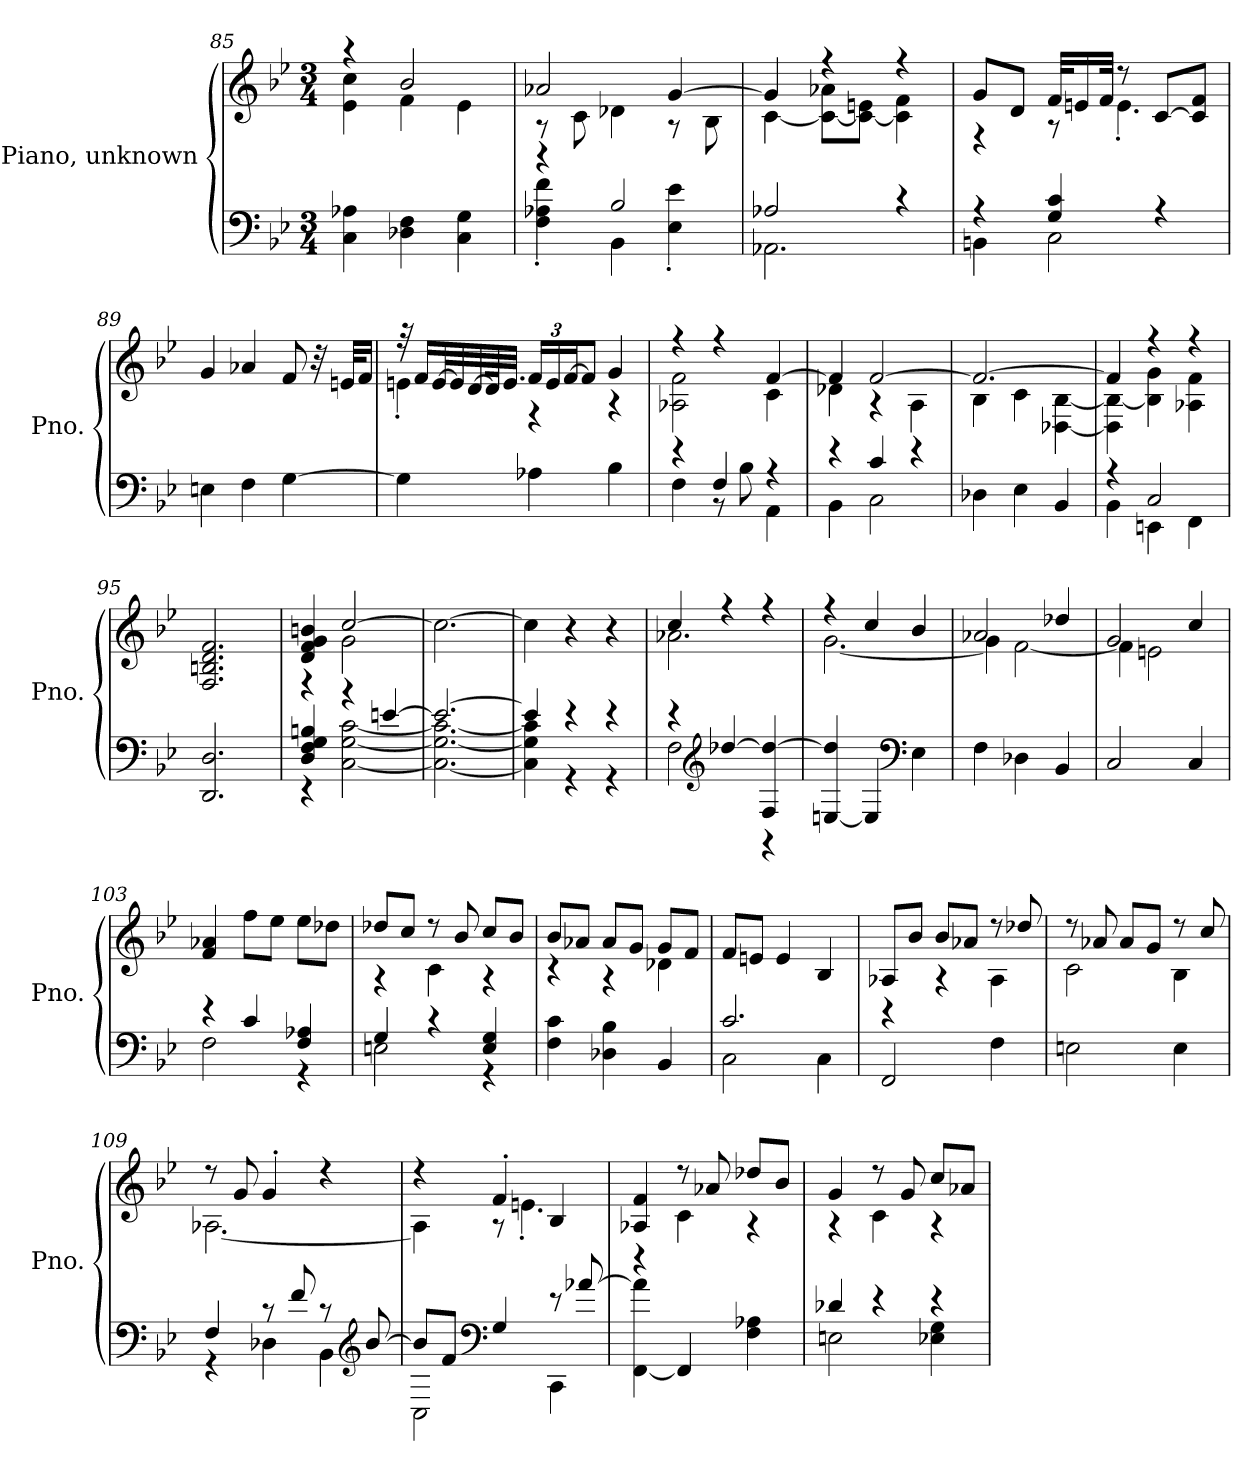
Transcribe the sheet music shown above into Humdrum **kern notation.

**kern	**kern
*part1	*part1
*staff2	*staff1
*I"Piano, unknown	*
*I'Pno.	*
*clefF4	*clefG2
*k[b-e-]	*k[b-e-]
*M3/4	*M3/4
=85	=85
*	*^
4C\ 4A-X\	4r	4e-\ 4cc\
4D-X\ 4F\	2b-/	4f\
4C\ 4G\	.	4e-\
!!LO:PB:g=z	!!
=86	=86	=86
*^	*	*
4r	4F\' 4A-X\' 4f\'	2a-X/	8r
.	.	.	8c\
2B-/	4BB-\	.	4d-X\
.	4E-\' 4e-\'	[4g/	8r
.	.	.	8B-\
=87	=87	=87	=87
2A-X/	2.AA-X\	4g/]	[4c\
.	.	4r	8c\_ 8a-X\L
.	.	.	8c\_ 8en\J
4r	.	4r	4c\] 4f\
=88	=88	=88	=88
4r	4BBn\	8g/L	4r
.	.	8d/J	.
4G/ 4c/	2C\	32f/KLL	8r
.	.	16en/	.
.	.	32f/JJk	.
.	.	8r	4.e'\
4r	.	[8c/L	.
.	.	8c/] 8f/J	.
*v	*v	*	*
*	*v	*v
=89	=89
4En\	4g/
4F\	4a-X/
[4G\	8f/
.	32r
.	32en/KLL
.	16f/JJ
!!LO:LB:g=z
=90	=90
*	*^
4G\]	32r	4en'\
.	16f/LL	.
.	[32e/L	.
.	32e/]	.
.	[32d/	.
.	64d/K]	.
.	32.e/JJJ	.
*	*Xbrackettup	*
4A-X\	24f/LL	4r
.	24e/	.
.	[24f/J	.
.	8f/J]	.
4B-\	4g/	4r
=91	=91	=91
*^	*	*
4r	4F\	4r	2A-X\ 2f\
4F/	8r	4r	.
.	8B-\	.	.
4r	4AA\	[4f/	4c\
=92	=92	=92	=92
4r	4BB-\	4f/]	4d-X\
4c/	2C\	[2f/	4r
4r	.	.	4A\
*v	*v	*	*
=93	=93	=93
4D-X\	2.f/_	4B-\
4E-\	.	4c\
4BB-/	.	[4D-X\ [4B-\
=94	=94	=94
*^	*	*
4r	4BB-\	4f/]	4D-\] 4B-\_
2C/	4EEn\	4r	4B-\] 4g\
.	4FF\	4r	4A-X\ 4f\
*v	*v	*	*
*	*v	*v
=95	=95
2.DD/ 2.D/	2.F/ 2.Bn/ 2.d/ 2.f/
!!LO:LB:g=z
=96	=96
*^	*^
4D/ 4F/ 4G/ 4Bn/	4r	4d/ 4f/ 4g/ 4bn/	4r
4r	[2C\ [2G\ [2c\	[2cc/	2g\
[4en/	.	.	.
*	*	*v	*v
=97	=97	=97
2.e/_	2.C\_ 2.G\_ 2.c\_	2.cc\_
=98	=98	=98
4e/]	4C\] 4G\] 4c\]	4cc\]
4r	4r	4r
4r	4r	4r
=99	=99	=99
*	*	*^
4r	2F\	4cc/	2.a-X\
*clefG2	*	*	*
[4dd-X/	.	4r	.
4F/ 4dd-/_	4r	4r	.
*v	*v	*	*
=100	=100	=100
[4En/ 4dd-/]	4r	[2.g\
4E/]	4cc/	.
*clefF4	*	*
4E\	4b-/	.
=101	=101	=101
4F\	2a-X/	4g\]
4D-X\	.	[2f\
4BB-/	4dd-X/	.
=102	=102	=102
2C/	2g/	4f\]
.	.	2en\
4C/	4cc/	.
*	*v	*v
!!LO:LB:g=z
=103	=103
*^	*
4r	2F\	4f/ 4a-X/
4c/	.	8ff\L
.	.	8ee-\J
4F/ 4A-X/	4r	8ee-\L
.	.	8dd-X\J
=104	=104	=104
*	*	*^
4G/	2En\	8dd-X/L	4r
.	.	8cc/J	.
4r	.	8r	4c\
.	.	8b-/	.
4E/ 4G/	4r	8cc/L	4r
.	.	8b-/J	.
*v	*v	*	*
=105	=105	=105
4F\ 4c\	8b-/L	4r
.	8a-X/J	.
4D-X\ 4B-\	8a-/L	4r
.	8g/J	.
4BB-/	8g/L	4d-X\
.	8f/J	.
*	*v	*v
=106	=106
*^	*
2.c/	2C\	8f/L
.	.	8en/J
.	.	4e/
.	4C\	4B-/
*v	*v	*
=107	=107
*	*^
2FF/	8A-X/L	4r
.	8b-/J	.
.	8b-/L	4r
.	8a-X/J	.
4F\	8r	4A-\
.	8dd-X/	.
!!LO:LB:g=z	!!
=108	=108	=108
2En\	8r	2c\
.	8a-X/	.
.	8a-/L	.
.	8g/J	.
4E\	8r	4B-\
.	8cc/	.
=109	=109	=109
*^	*	*
4F/	4r	8r	[2.A-X\
.	.	8g/	.
8r	4D-X\	4g'/	.
8f/	.	.	.
8r	4BB-\	4r	.
*clefG2	*	*	*
[8b-/	.	.	.
=110	=110	=110	=110
8b-/L]	2C\	4r	4A-\]
8f/J	.	.	.
*clefF4	*	*	*
4G/	.	4f'/	8r
.	.	.	4.en'\
8r	4CC\	4B-/	.
[8a-X/	.	.	.
*v	*v	*	*
=111	=111	=111
[4FF\ 4a-\]	4A-X/ 4f/	4r
4FF/]	8r	4c\
.	8a-X/	.
4F\ 4A-X\	8dd-X/L	4r
.	8b-/J	.
!!LO:LB:g=z	!!
=112	=112	=112
*^	*	*
4d-X/	2En\	4g/	4r
4r	.	8r	4c\
.	.	8g/	.
4r	4E-X\ 4G\	8cc/L	4r
.	.	8a-X/J	.
*v	*v	*	*
*	*v	*v
=	=
*-	*-
